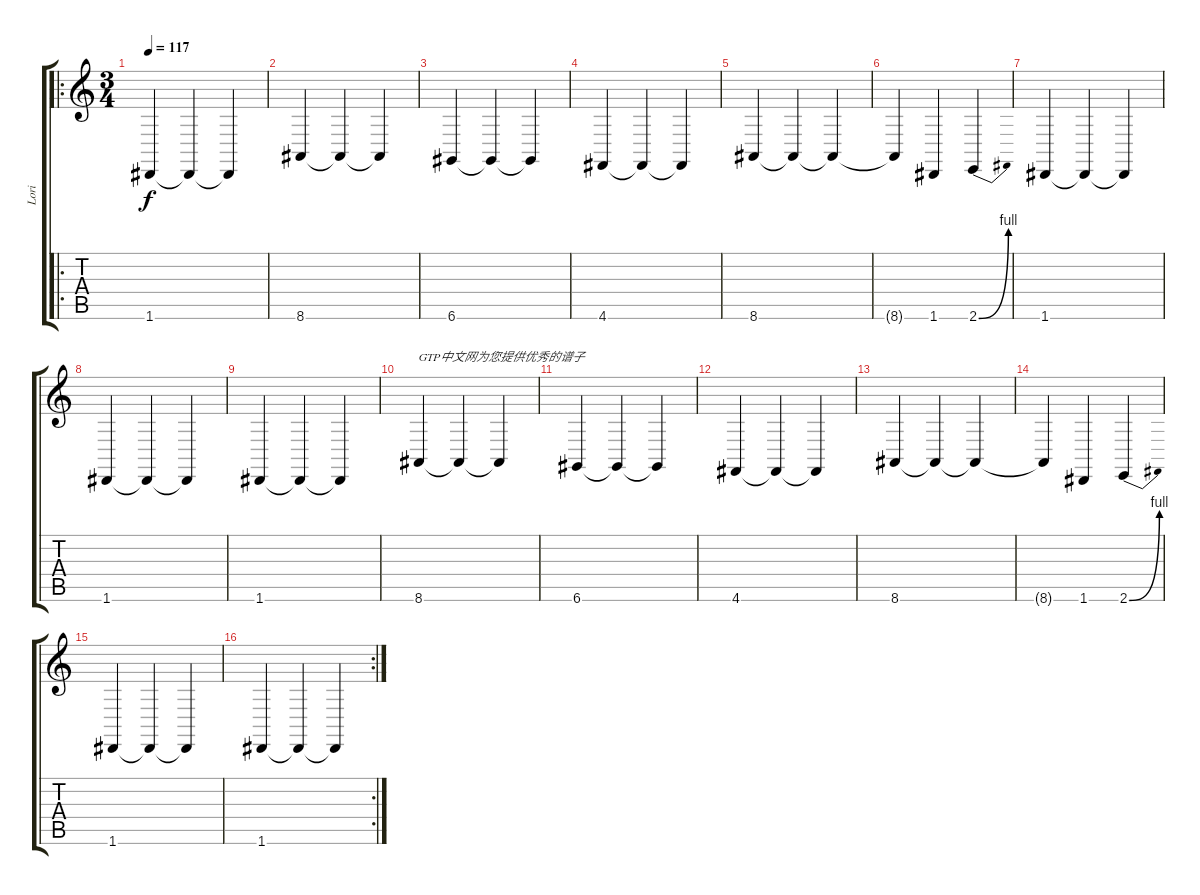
\track ("Lori" "Lori") {instrument cello}
\staff {score tabs}
\tuning (E4 B3 G3 D3 A2 D2) {hide}
\ro
\ts (3 4)
\tempo 117
\clef g2
\ks c
1.6.4{dy f} 1.6{t}.4 1.6{t}.4 |
8.6.4 8.6{t}.4 8.6{t}.4 |
6.6.4 6.6{t}.4 6.6{t}.4 |
4.6.4 4.6{t}.4 4.6{t}.4 |
8.6.4 8.6{t}.4 8.6{t}.4 |
8.6{t}.4 1.6.4 2.6{be (bend 0 0 60 4)}.4 |
1.6.4 1.6{t}.4 1.6{t}.4 |
1.6.4 1.6{t}.4 1.6{t}.4 |
1.6.4 1.6{t}.4 1.6{t}.4 |
8.6.4{txt "GTP中文网为您提供优秀的谱子"} 8.6{t}.4 8.6{t}.4 |
6.6.4 6.6{t}.4 6.6{t}.4 |
4.6.4 4.6{t}.4 4.6{t}.4 |
8.6.4 8.6{t}.4 8.6{t}.4 |
8.6{t}.4 1.6.4 2.6{be (bend 0 0 60 4)}.4 |
1.6.4 1.6{t}.4 1.6{t}.4 |
\rc 2
1.6.4 1.6{t}.4 1.6{t}.4
